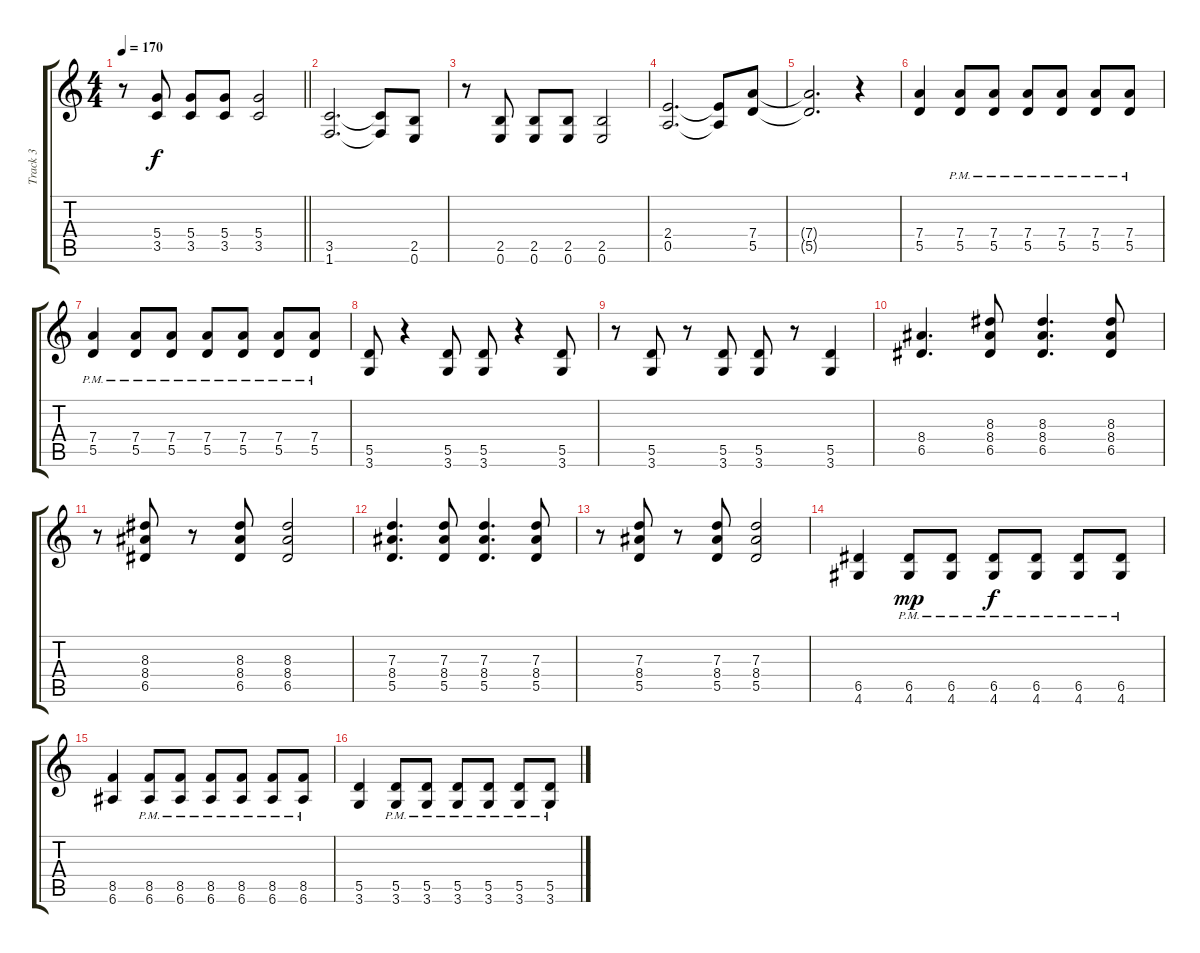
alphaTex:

\track ("Track 3" "Track 3") {instrument distortionguitar}
\staff {score tabs}
\tuning (E4 B3 G3 D3 A2 E2) {hide}
\ts (4 4)
\tempo 170
\clef g2
\barLineRight lightlight
\ks c
r.8{dy f} (5.4 3.5).8 (5.4 3.5).8 (5.4 3.5).8 (5.4 3.5).2 |
(3.5 1.6).2{d} (3.5{t} 1.6{t}).8 (2.5 0.6).8 |
r.8 (2.5 0.6).8 (2.5 0.6).8 (2.5 0.6).8 (2.5 0.6).2 |
(2.4 0.5).2{d} (2.4{t} 0.5{t}).8 (7.4 5.5).8 |
(7.4{t} 5.5{t}).2{d} r.4 |
(7.4 5.5).4 (7.4{pm} 5.5).8 (7.4{pm} 5.5).8 (7.4{pm} 5.5).8 (7.4{pm} 5.5).8 (7.4{pm} 5.5).8 (7.4{pm} 5.5).8 |
(7.4{pm} 5.5).4 (7.4{pm} 5.5).8 (7.4{pm} 5.5).8 (7.4{pm} 5.5).8 (7.4{pm} 5.5).8 (7.4{pm} 5.5).8 (7.4{pm} 5.5).8 |
(5.5 3.6).8 r.4 (5.5 3.6).8 (5.5 3.6).8 r.4 (5.5 3.6).8 |
r.8 (5.5 3.6).8 r.8 (5.5 3.6).8 (5.5 3.6).8 r.8 (5.5 3.6).4 |
(8.4 6.5).4{d} (8.3 8.4 6.5).8 (8.3 8.4 6.5).4{d} (8.3 8.4 6.5).8 |
r.8 (8.3 8.4 6.5).8 r.8 (8.3 8.4 6.5).8 (8.3 8.4 6.5).2 |
(7.3 8.4 5.5).4{d} (7.3 8.4 5.5).8 (7.3 8.4 5.5).4{d} (7.3 8.4 5.5).8 |
r.8 (7.3 8.4 5.5).8 r.8 (7.3 8.4 5.5).8 (7.3 8.4 5.5).2 |
(6.5 4.6).4 (6.5{pm} 4.6).8{dy mp} (6.5{pm} 4.6).8 (6.5{pm} 4.6).8{dy f} (6.5{pm} 4.6).8 (6.5{pm} 4.6).8 (6.5{pm} 4.6).8 |
(8.5 6.6).4 (8.5{pm} 6.6).8 (8.5{pm} 6.6).8 (8.5{pm} 6.6).8 (8.5{pm} 6.6).8 (8.5{pm} 6.6).8 (8.5{pm} 6.6).8 |
(5.5 3.6).4 (5.5{pm} 3.6).8 (5.5{pm} 3.6).8 (5.5{pm} 3.6).8 (5.5{pm} 3.6).8 (5.5{pm} 3.6).8 (5.5{pm} 3.6).8
